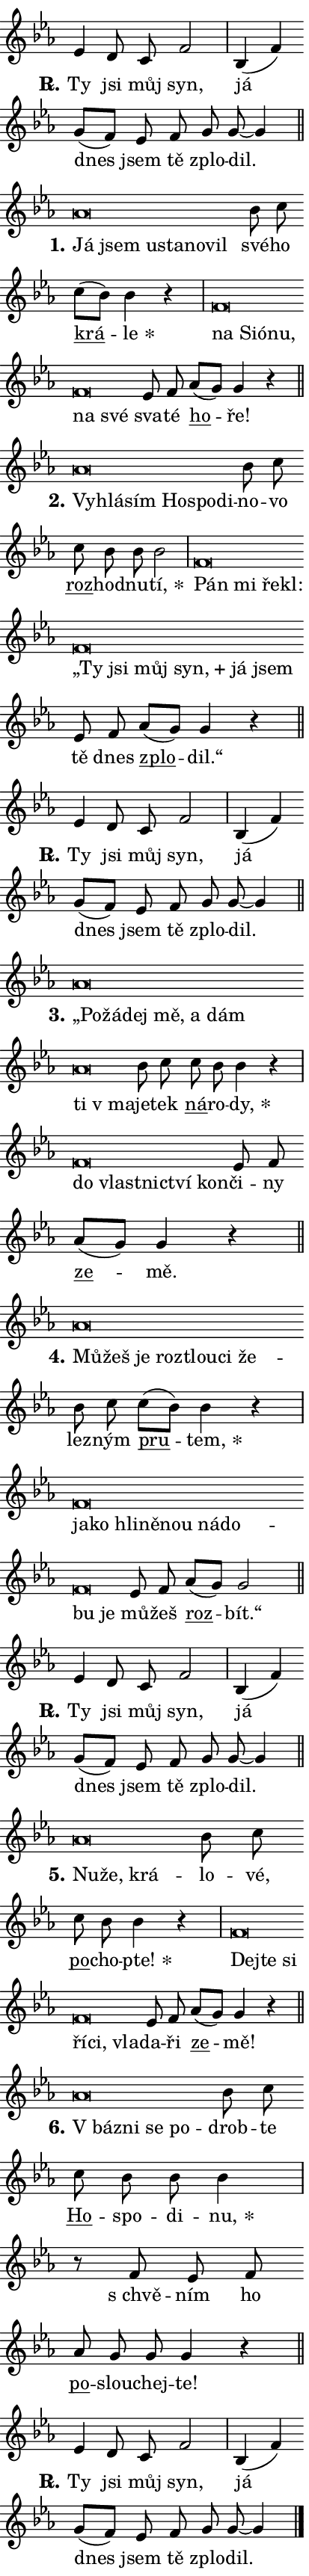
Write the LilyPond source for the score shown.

\version "2.24.0"
\header { tagline = "" }
\paper {
  indent = 0\cm
  top-margin = 0\cm
  right-margin = 0.13\cm % to fit lyric hyphens
  bottom-margin = 0\cm
  left-margin = 0\cm
  paper-width = 7\cm
  page-breaking = #ly:one-page-breaking
  system-system-spacing.basic-distance = #11
  score-system-spacing.basic-distance = #11
  ragged-last = ##f
}


%% Author: Thomas Morley
%% https://lists.gnu.org/archive/html/lilypond-user/2020-05/msg00002.html
#(define (line-position grob)
"Returns position of @var[grob} in current system:
   @code{'start}, if at first time-step
   @code{'end}, if at last time-step
   @code{'middle} otherwise
"
  (let* ((col (ly:item-get-column grob))
         (ln (ly:grob-object col 'left-neighbor))
         (rn (ly:grob-object col 'right-neighbor))
         (col-to-check-left (if (ly:grob? ln) ln col))
         (col-to-check-right (if (ly:grob? rn) rn col))
         (break-dir-left
           (and
             (ly:grob-property col-to-check-left 'non-musical #f)
             (ly:item-break-dir col-to-check-left)))
         (break-dir-right
           (and
             (ly:grob-property col-to-check-right 'non-musical #f)
             (ly:item-break-dir col-to-check-right))))
        (cond ((eqv? 1 break-dir-left) 'start)
              ((eqv? -1 break-dir-right) 'end)
              (else 'middle))))

#(define (tranparent-at-line-position vctor)
  (lambda (grob)
  "Relying on @code{line-position} select the relevant enry from @var{vctor}.
Used to determine transparency,"
    (case (line-position grob)
      ((end) (not (vector-ref vctor 0)))
      ((middle) (not (vector-ref vctor 1)))
      ((start) (not (vector-ref vctor 2))))))

noteHeadBreakVisibility =
#(define-music-function (break-visibility)(vector?)
"Makes @code{NoteHead}s transparent relying on @var{break-visibility}"
#{
  \override NoteHead.transparent =
    #(tranparent-at-line-position break-visibility)
#})

#(define delete-ledgers-for-transparent-note-heads
  (lambda (grob)
    "Reads whether a @code{NoteHead} is transparent.
If so this @code{NoteHead} is removed from @code{'note-heads} from
@var{grob}, which is supposed to be @code{LedgerLineSpanner}.
As a result ledgers are not printed for this @code{NoteHead}"
    (let* ((nhds-array (ly:grob-object grob 'note-heads))
           (nhds-list
             (if (ly:grob-array? nhds-array)
                 (ly:grob-array->list nhds-array)
                 '()))
           ;; Relies on the transparent-property being done before
           ;; Staff.LedgerLineSpanner.after-line-breaking is executed.
           ;; This is fragile ...
           (to-keep
             (remove
               (lambda (nhd)
                 (ly:grob-property nhd 'transparent #f))
               nhds-list)))
      ;; TODO find a better method to iterate over grob-arrays, similiar
      ;; to filter/remove etc for lists
      ;; For now rebuilt from scratch
      (set! (ly:grob-object grob 'note-heads)  '())
      (for-each
        (lambda (nhd)
          (ly:pointer-group-interface::add-grob grob 'note-heads nhd))
        to-keep))))

squashNotes = {
  \override NoteHead.X-extent = #'(-0.2 . 0.2)
  \override NoteHead.Y-extent = #'(-0.75 . 0)
  \override NoteHead.stencil =
    #(lambda (grob)
       (let ((pos (ly:grob-property grob 'staff-position)))
         (begin
           (if (< pos -7) (display "ERROR: Lower brevis then expected\n") (display "OK: Expected brevis position\n"))
           (if (<= pos -6) ly:text-interface::print ly:note-head::print))))
}
unSquashNotes = {
  \revert NoteHead.X-extent
  \revert NoteHead.Y-extent
  \revert NoteHead.stencil
}

hideNotes = \noteHeadBreakVisibility #begin-of-line-visible
unHideNotes = \noteHeadBreakVisibility #all-visible

% work-around for resetting accidentals
% https://lilypond.org/doc/v2.23/Documentation/notation/displaying-rhythms#unmetered-music
cadenzaMeasure = {
  \cadenzaOff
  \partial 1024 s1024
  \cadenzaOn
}

#(define-markup-command (accent layout props text) (markup?)
  "Underline accented syllable"
  (interpret-markup layout props
    #{\markup \override #'(offset . 4.3) \underline { #text }#}))

responsum = \markup \concat {
  "R" \hspace #-1.05 \path #0.1 #'((moveto 0 0.07) (lineto 0.9 0.8)) \hspace #0.05 "."
}

spaceSize = #0.6828661417322834 % exact space size for TeX Gyre Schola

\layout {
  \context {
    \Staff
    \remove "Time_signature_engraver"
    \override LedgerLineSpanner.after-line-breaking = #delete-ledgers-for-transparent-note-heads
  }
  \context {
    \Lyrics {
      \override LyricSpace.minimum-distance = \spaceSize
      \override LyricText.font-name = #"TeX Gyre Schola"
      \override LyricText.font-size = 1
      \override StanzaNumber.font-name = #"TeX Gyre Schola Bold"
      \override StanzaNumber.font-size = 1
    }
  }
  \context {
    \Score 
    \override NoteHead.text =
      #(lambda (grob) 
        (let ((pos (ly:grob-property grob 'staff-position)))
          #{\markup {
            \combine
              \halign #-0.55 \raise #(if (= pos -6) 0 0.5) \override #'(thickness . 2) \draw-line #'(3.2 . 0)
              \musicglyph "noteheads.sM1"
          }#}))
  }
}

% magnetic-lyrics.ily
%
%   written by
%     Jean Abou Samra <jean@abou-samra.fr>
%     Werner Lemberg <wl@gnu.org>
%
%   adapted by
%     Jiri Hon <jiri.hon@gmail.com>
%
% Version 2022-Apr-15

% https://www.mail-archive.com/lilypond-user@gnu.org/msg149350.html

#(define (Left_hyphen_pointer_engraver context)
   "Collect syllable-hyphen-syllable occurrences in lyrics and store
them in properties.  This engraver only looks to the left.  For
example, if the lyrics input is @code{foo -- bar}, it does the
following.

@itemize @bullet
@item
Set the @code{text} property of the @code{LyricHyphen} grob between
@q{foo} and @q{bar} to @code{foo}.

@item
Set the @code{left-hyphen} property of the @code{LyricText} grob with
text @q{foo} to the @code{LyricHyphen} grob between @q{foo} and
@q{bar}.
@end itemize

Use this auxiliary engraver in combination with the
@code{lyric-@/text::@/apply-@/magnetic-@/offset!} hook."
   (let ((hyphen #f)
         (text #f))
     (make-engraver
      (acknowledgers
       ((lyric-syllable-interface engraver grob source-engraver)
        (set! text grob)))
      (end-acknowledgers
       ((lyric-hyphen-interface engraver grob source-engraver)
        ;(when (not (grob::has-interface grob 'lyric-space-interface))
          (set! hyphen grob)));)
      ((stop-translation-timestep engraver)
       (when (and text hyphen)
         (ly:grob-set-object! text 'left-hyphen hyphen))
       (set! text #f)
       (set! hyphen #f)))))

#(define (lyric-text::apply-magnetic-offset! grob)
   "If the space between two syllables is less than the value in
property @code{LyricText@/.details@/.squash-threshold}, move the right
syllable to the left so that it gets concatenated with the left
syllable.

Use this function as a hook for
@code{LyricText@/.after-@/line-@/breaking} if the
@code{Left_@/hyphen_@/pointer_@/engraver} is active."
   (let ((hyphen (ly:grob-object grob 'left-hyphen #f)))
     (when hyphen
       (let ((left-text (ly:spanner-bound hyphen LEFT)))
         (when (grob::has-interface left-text 'lyric-syllable-interface)
           (let* ((common (ly:grob-common-refpoint grob left-text X))
                  (this-x-ext (ly:grob-extent grob common X))
                  (left-x-ext
                   (begin
                     ;; Trigger magnetism for left-text.
                     (ly:grob-property left-text 'after-line-breaking)
                     (ly:grob-extent left-text common X)))
                  ;; `delta` is the gap width between two syllables.
                  (delta (- (interval-start this-x-ext)
                            (interval-end left-x-ext)))
                  (details (ly:grob-property grob 'details))
                  (threshold (assoc-get 'squash-threshold details 0.2)))
             (when (< delta threshold)
               (let* (;; We have to manipulate the input text so that
                      ;; ligatures crossing syllable boundaries are not
                      ;; disabled.  For languages based on the Latin
                      ;; script this is essentially a beautification.
                      ;; However, for non-Western scripts it can be a
                      ;; necessity.
                      (lt (ly:grob-property left-text 'text))
                      (rt (ly:grob-property grob 'text))
                      (is-space (grob::has-interface hyphen 'lyric-space-interface))
                      (space (if is-space " " ""))
                      (extra-delta (if is-space spaceSize 0))
                      ;; Append new syllable.
                      (ltrt-space (if (and (string? lt) (string? rt))
                                (string-append lt space rt)
                                (make-concat-markup (list lt space rt))))
                      ;; Right-align `ltrt` to the right side.
                      (ltrt-space-markup (grob-interpret-markup
                               grob
                               (make-translate-markup
                                (cons (interval-length this-x-ext) 0)
                                (make-right-align-markup ltrt-space)))))
                 (begin
                   ;; Don't print `left-text`.
                   (ly:grob-set-property! left-text 'stencil #f)
                   ;; Set text and stencil (which holds all collected
                   ;; syllables so far) and shift it to the left.
                   (ly:grob-set-property! grob 'text ltrt-space)
                   (ly:grob-set-property! grob 'stencil ltrt-space-markup)
                   (ly:grob-translate-axis! grob (- (- delta extra-delta)) X))))))))))


#(define (lyric-hyphen::displace-bounds-first grob)
   ;; Make very sure this callback isn't triggered too early.
   (let ((left (ly:spanner-bound grob LEFT))
         (right (ly:spanner-bound grob RIGHT)))
     (ly:grob-property left 'after-line-breaking)
     (ly:grob-property right 'after-line-breaking)
     (ly:lyric-hyphen::print grob)))

squashThreshold = #0.4

\layout {
  \context {
    \Lyrics
    \consists #Left_hyphen_pointer_engraver
    \override LyricText.after-line-breaking =
      #lyric-text::apply-magnetic-offset!
    \override LyricHyphen.stencil = #lyric-hyphen::displace-bounds-first
    \override LyricText.details.squash-threshold = \squashThreshold
    \override LyricHyphen.minimum-distance = 0
    \override LyricHyphen.minimum-length = \squashThreshold
  }
}

squashText = \override LyricText.details.squash-threshold = 9999
unSquashText = \override LyricText.details.squash-threshold = \squashThreshold

leftText = \override LyricText.self-alignment-X = #LEFT
unLeftText = \revert LyricText.self-alignment-X

starOffset = #(lambda (grob) 
                (let ((x_offset (ly:self-alignment-interface::aligned-on-x-parent grob)))
                  (if (= x_offset 0) 0 (+ x_offset 1.2))))

star = #(define-music-function (syllable)(string?)
"Append star separator at the end of a syllable"
#{
  \once \override LyricText.X-offset = #starOffset
  \lyricmode { \markup {
    #syllable
    \override #'((font-name . "TeX Gyre Schola Bold")) \hspace #0.2 \lower #0.65 \larger "*"
  } }
#})

starAccent = #(define-music-function (syllable)(string?)
"Append star separator at the end of a syllable and make accent"
#{
  \once \override LyricText.X-offset = #starOffset
  \lyricmode { \markup {
    \accent #syllable
    \override #'((font-name . "TeX Gyre Schola Bold")) \hspace #0.2 \lower #0.65 \larger "*"
  } }
#})

breath = #(define-music-function (syllable)(string?)
"Append breathing indicator at the end of a syllable"
#{
  \lyricmode { \markup { #syllable "+" } }
#})

optionalBreath = #(define-music-function (syllable)(string?)
"Append optional breathing indicator at the end of a syllable"
#{
  \lyricmode { \markup { #syllable "(+)" } }
#})


\score {
    <<
        \new Voice = "melody" { \cadenzaOn \key es \major \relative { es'4 d8 c f2 \cadenzaMeasure \bar "|" bes,4( f') \bar "" g8[( f)] es f g g~ g4 \cadenzaMeasure \bar "||" \break } }
        \new Lyrics \lyricsto "melody" { \lyricmode { \set stanza = \responsum
Ty jsi můj syn, já dnes jsem tě zplo -- dil. } }
    >>
    \layout {}
}

\score {
    <<
        \new Voice = "melody" { \cadenzaOn \key es \major \relative { \squashNotes as'\breve*1/16 \hideNotes \breve*1/16 \bar "" \breve*1/16 \bar "" \breve*1/16 \bar "" \breve*1/16 \breve*1/16 \bar "" \unHideNotes \unSquashNotes bes8 c \bar "" c[( bes)] bes4 r \cadenzaMeasure \bar "|" \squashNotes f\breve*1/16 \hideNotes \breve*1/16 \bar "" \breve*1/16 \bar "" \breve*1/16 \bar "" \breve*1/16 \breve*1/16 \bar "" \unHideNotes \unSquashNotes es8 f \bar "" as[( g)] g4 r \cadenzaMeasure \bar "||" \break } }
        \new Lyrics \lyricsto "melody" { \lyricmode { \set stanza = "1."
\leftText Já \squashText jsem u -- sta -- no -- vil \unLeftText \unSquashText své -- ho \markup \accent krá -- \star le \leftText na \squashText Si -- ó -- nu, na své \unLeftText \unSquashText sva -- té \markup \accent ho -- ře! } }
    >>
    \layout {}
}

\score {
    <<
        \new Voice = "melody" { \cadenzaOn \key es \major \relative { \squashNotes as'\breve*1/16 \hideNotes \breve*1/16 \bar "" \breve*1/16 \bar "" \breve*1/16 \bar "" \breve*1/16 \breve*1/16 \bar "" \unHideNotes \unSquashNotes bes8 c \bar "" c bes bes bes2 \cadenzaMeasure \bar "|" \squashNotes f\breve*1/16 \hideNotes \breve*1/16 \bar "" \breve*1/16 \bar "" \breve*1/16 \bar "" \breve*1/16 \bar "" \breve*1/16 \bar "" \breve*1/16 \bar "" \breve*1/16 \bar "" \breve*1/16 \breve*1/16 \bar "" \unHideNotes \unSquashNotes es8 f \bar "" as[( g)] g4 r \cadenzaMeasure \bar "||" \break } }
        \new Lyrics \lyricsto "melody" { \lyricmode { \set stanza = "2."
\leftText Vy -- \squashText hlá -- sím Ho -- spo -- di -- \unLeftText \unSquashText no -- vo \markup \accent roz -- hod -- nu -- \star tí, \leftText Pán \squashText mi ře -- kl: „Ty jsi můj \breath "syn," já jsem \unLeftText \unSquashText tě dnes \markup \accent zplo -- dil.“ } }
    >>
    \layout {}
}

\score {
    <<
        \new Voice = "melody" { \cadenzaOn \key es \major \relative { es'4 d8 c f2 \cadenzaMeasure \bar "|" bes,4( f') \bar "" g8[( f)] es f g g~ g4 \cadenzaMeasure \bar "||" \break } }
        \new Lyrics \lyricsto "melody" { \lyricmode { \set stanza = \responsum
Ty jsi můj syn, já dnes jsem tě zplo -- dil. } }
    >>
    \layout {}
}

\score {
    <<
        \new Voice = "melody" { \cadenzaOn \key es \major \relative { \squashNotes as'\breve*1/16 \hideNotes \breve*1/16 \bar "" \breve*1/16 \bar "" \breve*1/16 \bar "" \breve*1/16 \bar "" \breve*1/16 \bar "" \breve*1/16 \breve*1/16 \bar "" \unHideNotes \unSquashNotes bes8 c \bar "" c bes bes4 r \cadenzaMeasure \bar "|" \squashNotes f\breve*1/16 \hideNotes \breve*1/16 \bar "" \breve*1/16 \bar "" \breve*1/16 \breve*1/16 \bar "" \unHideNotes \unSquashNotes es8 f \bar "" as[( g)] g4 r \cadenzaMeasure \bar "||" \break } }
        \new Lyrics \lyricsto "melody" { \lyricmode { \set stanza = "3."
\leftText „Po -- \squashText žá -- dej mě, a dám ti "v ma" -- \unLeftText \unSquashText je -- tek \markup \accent ná -- ro -- \star dy, \leftText do \squashText vlast -- nic -- tví kon -- \unLeftText \unSquashText či -- ny \markup \accent ze -- mě. } }
    >>
    \layout {}
}

\score {
    <<
        \new Voice = "melody" { \cadenzaOn \key es \major \relative { \squashNotes as'\breve*1/16 \hideNotes \breve*1/16 \bar "" \breve*1/16 \bar "" \breve*1/16 \bar "" \breve*1/16 \bar "" \breve*1/16 \breve*1/16 \bar "" \unHideNotes \unSquashNotes bes8 c \bar "" c[( bes)] bes4 r \cadenzaMeasure \bar "|" \squashNotes f\breve*1/16 \hideNotes \breve*1/16 \bar "" \breve*1/16 \bar "" \breve*1/16 \bar "" \breve*1/16 \bar "" \breve*1/16 \bar "" \breve*1/16 \bar "" \breve*1/16 \breve*1/16 \bar "" \unHideNotes \unSquashNotes es8 f \bar "" as[( g)] g2 \cadenzaMeasure \bar "||" \break } }
        \new Lyrics \lyricsto "melody" { \lyricmode { \set stanza = "4."
\leftText Mů -- \squashText žeš je roz -- tlou -- ci že -- \unLeftText \unSquashText lez -- ným \markup \accent pru -- \star tem, \leftText ja -- \squashText ko hli -- ně -- nou ná -- do -- bu je \unLeftText \unSquashText mů -- žeš \markup \accent roz -- bít.“ } }
    >>
    \layout {}
}

\score {
    <<
        \new Voice = "melody" { \cadenzaOn \key es \major \relative { es'4 d8 c f2 \cadenzaMeasure \bar "|" bes,4( f') \bar "" g8[( f)] es f g g~ g4 \cadenzaMeasure \bar "||" \break } }
        \new Lyrics \lyricsto "melody" { \lyricmode { \set stanza = \responsum
Ty jsi můj syn, já dnes jsem tě zplo -- dil. } }
    >>
    \layout {}
}

\score {
    <<
        \new Voice = "melody" { \cadenzaOn \key es \major \relative { \squashNotes as'\breve*1/16 \hideNotes \breve*1/16 \breve*1/16 \bar "" \unHideNotes \unSquashNotes bes8 c \bar "" c bes bes4 r \cadenzaMeasure \bar "|" \squashNotes f\breve*1/16 \hideNotes \breve*1/16 \bar "" \breve*1/16 \bar "" \breve*1/16 \bar "" \breve*1/16 \breve*1/16 \bar "" \unHideNotes \unSquashNotes es8 f \bar "" as[( g)] g4 r \cadenzaMeasure \bar "||" \break } }
        \new Lyrics \lyricsto "melody" { \lyricmode { \set stanza = "5."
\leftText Nu -- \squashText že, krá -- \unLeftText \unSquashText lo -- vé, \markup \accent po -- cho -- \star pte! \leftText Dej -- \squashText te si ří -- ci, vla -- \unLeftText \unSquashText da -- ři \markup \accent ze -- mě! } }
    >>
    \layout {}
}

\score {
    <<
        \new Voice = "melody" { \cadenzaOn \key es \major \relative { \squashNotes as'\breve*1/16 \hideNotes \breve*1/16 \bar "" \breve*1/16 \breve*1/16 \bar "" \unHideNotes \unSquashNotes bes8 c \bar "" c bes bes bes4 \cadenzaMeasure \bar "|" r8 f8 es8 f \bar "" as g g g4 r \cadenzaMeasure \bar "||" \break } }
        \new Lyrics \lyricsto "melody" { \lyricmode { \set stanza = "6."
\leftText "V báz" -- \squashText ni se po -- \unLeftText \unSquashText drob -- te \markup \accent Ho -- spo -- di -- \star nu, "s chvě" -- ním ho \markup \accent po -- slou -- chej -- te! } }
    >>
    \layout {}
}

\score {
    <<
        \new Voice = "melody" { \cadenzaOn \key es \major \relative { es'4 d8 c f2 \cadenzaMeasure \bar "|" bes,4( f') \bar "" g8[( f)] es f g g~ g4 \cadenzaMeasure \bar "||" \break } \bar "|." }
        \new Lyrics \lyricsto "melody" { \lyricmode { \set stanza = \responsum
Ty jsi můj syn, já dnes jsem tě zplo -- dil. } }
    >>
    \layout {}
}
